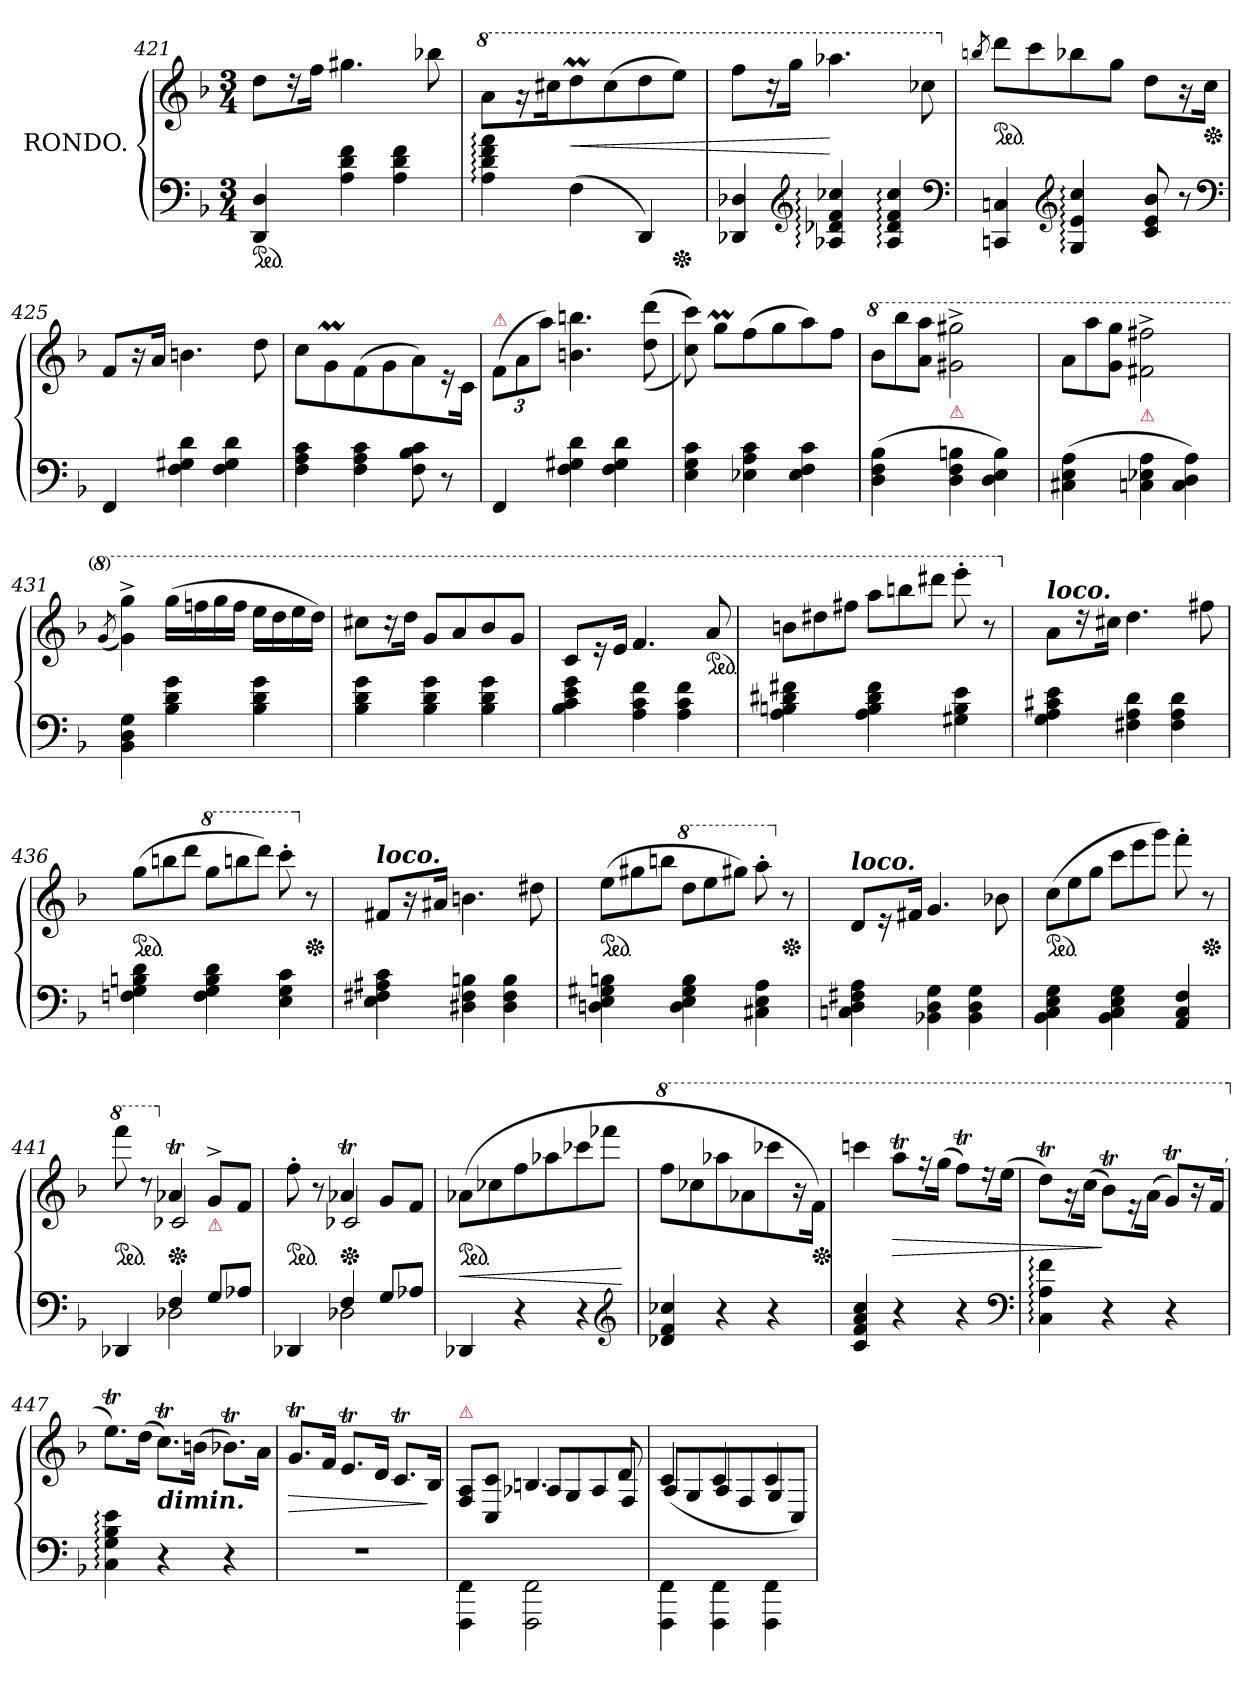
**kern	**kern	**dynam
*part1	*part1	*part1
*staff2	*staff1	*staff1/2
*I"RONDO.	*	*
*clefF4	*clefG2	*
*k[b-]	*k[b-]	*
*M3/4	*M3/4	*
*ped	*	*
=421	=421	=421
4DD 4D	8ddL	.
.	16rdd	.
.	16ffJk	.
4A 4d 4f	4.gg#X	.
4A 4d 4f	.	.
.	8bb-X	.
=422	=422	=422
*	*8va	*
4A: 4d: 4f: 4a:	8aaL	.
.	16raa	.
.	16ccc#XK	.
(>4F	8dddM	<
.	(>8ccc#	.
4DD)	8ddd	.
*Xped	*	*
.	8eeeJ)	.
=423	=423	=423
4DD-X 4D-X	8fffL	.
.	16rccc	.
.	16gggJk	.
*clefG2	*	*
4A-X: 4d-X: 4f: 4cc-X:	4.aaa-X	[
4A-: 4d-: 4f: 4cc-:	.	.
.	8ccc-X	.
*clefF4	*	*
=424	=424	=424
*	*X8va	*
.	8qbbn/	.
!	!LO:TX:a:Bi:t=loco.	!
*	*ped	*
4CCn 4Cn	8dddL	.
.	8ccc	.
*clefG2	*	*
4G: 4e: 4cc:	8bb-X	.
.	8ggJ	.
8c 8e 8b-	8ddL	.
8r	16r	.
*	*Xped	*
.	16ccJk	.
*clefF4	*	*
=425	=425	=425
4FF	8fL	.
.	16r	.
.	16aJk	.
4F 4G#X 4d	4.bn	.
4F 4G# 4d	.	.
.	8dd	.
=426	=426	=426
4F 4A 4c	8cc\L	.
.	8gM\	.
4F 4A 4c	(>8f\	.
.	8g\	.
8F 8B- 8c	8a\)	.
8r	16r	.
.	16c\Jk	.
=427	=427	=427
!	!LO:TX:a:color=crimson:t=⚠	!
4FF	(>12fL	.
.	12a	.
.	12aaJ)	.
4F 4G#X 4d	4.bn 4.bbn	.
4F 4G# 4d	.	.
.	(>(>8dd 8ddd	.
=428	=428	=428
4E 4G 4c	8cc 8ccc))	.
.	8ggML	.
4E-X 4A 4c	(>8ff	.
.	8gg	.
4E- 4F 4c	8aa)	.
.	8ffJ	.
=429	=429	=429
*	*8va	*
*	*Xtuplet	*
(>4D 4F 4B-	12bb-L	.
.	12bbb-	.
.	12aa 12aaaJ	.
!	!LO:TX:b:color=crimson:t=⚠	!
4D 4F 4Bn	2gg#X^< 2ggg#X^<	.
4D 4E 4B)	.	.
=430	=430	=430
(>4C#X 4E 4A	12aaL	.
.	12aaa	.
.	12gg 12gggJ	.
!	!LO:TX:b:color=crimson:t=⚠	!
4Cn 4E-X 4A	2ff#X^< 2fff#X^<	.
4C 4D 4A)	.	.
=431	=431	=431
.	(<8qgg/	.
4BB- 4D 4G	4gg^> 4ggg^>)	.
4B- 4d 4g	(>16gggLL	.
.	16fffn	.
.	16ggg	.
.	16fffJJ	.
4B- 4d 4g	16eeeLL	.
.	16ddd	.
.	16eee	.
.	16dddJJ)	.
=432	=432	=432
4B- 4d 4g	8ccc#XL	.
.	16rccc	.
.	16dddJk	.
4B- 4d 4g	8ggL	.
.	8aa	.
4B- 4d 4g	8bb-	.
.	8ggJ	.
=433	=433	=433
4B- 4c 4e 4g	8ccL	.
.	16r	.
.	16eeJk	.
4A 4c 4f	4.ff	.
4A 4c 4f	.	.
*	*ped	*
.	8aa	.
=434	=434	=434
4A 4Bn 4d#X 4f#X	12bbnL	.
.	12ddd#X	.
.	12fff#XJ	.
4A 4B 4d# 4f#	12aaaL	.
.	12bbbn	.
.	12dddd#XJ	.
4G#X 4B 4e	8eeee'>	.
.	8r	.
=435	=435	=435
*	*X8va	*
!	!LO:TX:a:Bi:t=loco.	!
4G 4A 4c#X 4e	8aL	.
.	16r	.
.	16cc#XJk	.
4F#X 4A 4d	4.dd	.
4F# 4A 4d	.	.
.	8ff#X	.
=436	=436	=436
*	*ped	*
4Fn 4G 4Bn 4d	(>12ggL	.
.	12bbn	.
.	12dddJ	.
*	*8va	*
4F 4G 4B 4d	12gggL	.
.	12bbbn	.
.	12ddddJ)	.
4E 4G 4c	8cccc'>	.
*	*X8va	*
*	*Xped	*
.	8r	.
=437	=437	=437
!	!LO:TX:a:Bi:t=loco.	!
4E 4F#X 4A#X 4c	8f#XL	.
.	16r	.
.	16a#XJk	.
4D#X 4F# 4Bn	4.bn	.
4D# 4F# 4B	.	.
.	8dd#X	.
=438	=438	=438
*	*ped	*
4Dn 4E 4G#X 4Bn	(>12eeL	.
.	12gg#X	.
.	12bbnJ	.
*	*8va	*
4D 4E 4G# 4B	12dddL	.
.	12eee	.
.	12ggg#XJ)	.
4C#X 4E 4A	8aaa'>	.
*	*X8va	*
*	*Xped	*
.	8r	.
=439	=439	=439
!	!LO:TX:a:Bi:t=loco.	!
4Cn 4D 4F#X 4A	8dL	.
.	16r	.
.	16f#XJk	.
4BB-X 4D 4G	4.g	.
4BB- 4D 4G	.	.
.	8b-X	.
=440	=440	=440
*	*ped	*
4BB- 4C 4E 4G	(>12ccL	.
.	12ee	.
.	12ggJ	.
4BB- 4C 4E 4G	12cccL	.
.	12eee	.
.	12gggJ)	.
4AA 4C 4F	8fff'>	.
*	*Xped	*
.	8r	.
=441	=441	=441
*^	*	*
*	*	*8va	*
*	*	*^	*
*	*	*ped	*	*
4ryy	4DD-X	8ffff	4ryy	.
.	.	8rccc	.	.
*	*	*X8va	*	*
!	!	!LO:TX:a:Bi:t=loco.	!	!
*	*	*Xped	*	*
4F	2D-X\	4a-XT	2c-X/	.
!	!	!LO:TX:b:color=crimson:t=⚠	!	!
8GL	.	8g^<L	.	.
8A-XJ	.	8fJ	.	.
=442	=442	=442	=442	=442
*	*	*ped	*	*
4ryy	4DD-X	8ff'>	4ryy	.
.	.	8r	.	.
*	*	*Xped	*	*
4F	2D-X\	4a-XT	2c-X/	.
8GL	.	8gL	.	.
8A-XJ	.	8fJ	.	.
*v	*v	*	*	*
*	*v	*v	*
=443	=443	=443
*	*ped	*
4DD-X	(>8a-XL	<
.	8cc-X	.
4r	8ff	.
.	8aa-X	.
4r	8ccc-X	.
.	8fff-XJ	.
*clefG2	*	*
.	.	[
=444	=444	=444
*	*8va	*
4d-X 4f 4cc-X	8fffL	.
.	8ccc-X	.
4r	8aaa-X	.
.	8aa-ji	.
4r	8cccc-X	.
.	16r	.
.	16ffJk)	.
*	*Xped	*
=445	=445	=445
4c 4f 4a 4cc	4ccccn	.
4r	8aaatL	>
.	16rggg	.
.	(>16gggJk	.
4r	8fffTL)	.
.	16reee	.
.	(>16eeeJk	.
*clefF4	*	*
=446	=446	=446
4C: 4A: 4f:	8dddTL)	.
.	16raa	.
.	(>16cccJk	.
4r	8bb-T\L)	]
.	16rff	.
.	(>16aa\Jk	.
4r	8ggTL)	.
.	16r	.
.	(>16ffJk	.
=447	=447	=447
*	*X8va	*
4C: 4G: 4B-: 4e:	8.eetL)	.
.	(>16ddJk	.
!	!LO:TX:c:Bi:t=dimin.	!
4r	8.ccTL)	.
.	(>16bnJk	.
4r	8.b-XT\L)	.
.	16a\Jk	.
=448	=448	=448
2.rF	8.gTL	>
.	16fJk	.
.	8.etL	.
.	16dJk	.
.	8.cTL	.
.	16B-Jk	]
=449	=449	=449
*	*^	*
!	!LO:TX:a:Bi:color=crimson:t=⚠	!	!
4FFF\ 4FF\	8F/ 8A/L	4ryy	.
.	8C/ 8c/J	.	.
2FFF\ 2FF\	4.Bn	8A-XL	.
.	.	8G/	.
.	.	8A-/	.
.	8d	8F/J	.
=450	=450	=450	=450
4FFF\ 4FF\	4c	(<8A/L	.
.	.	8G/	.
4FFF\ 4FF\	4c	8A/	.
.	.	8F/	.
4FFF\ 4FF\	4c	8G/	.
.	.	8C/J)	.
*	*v	*v	*
=	=	=
*-	*-	*-
